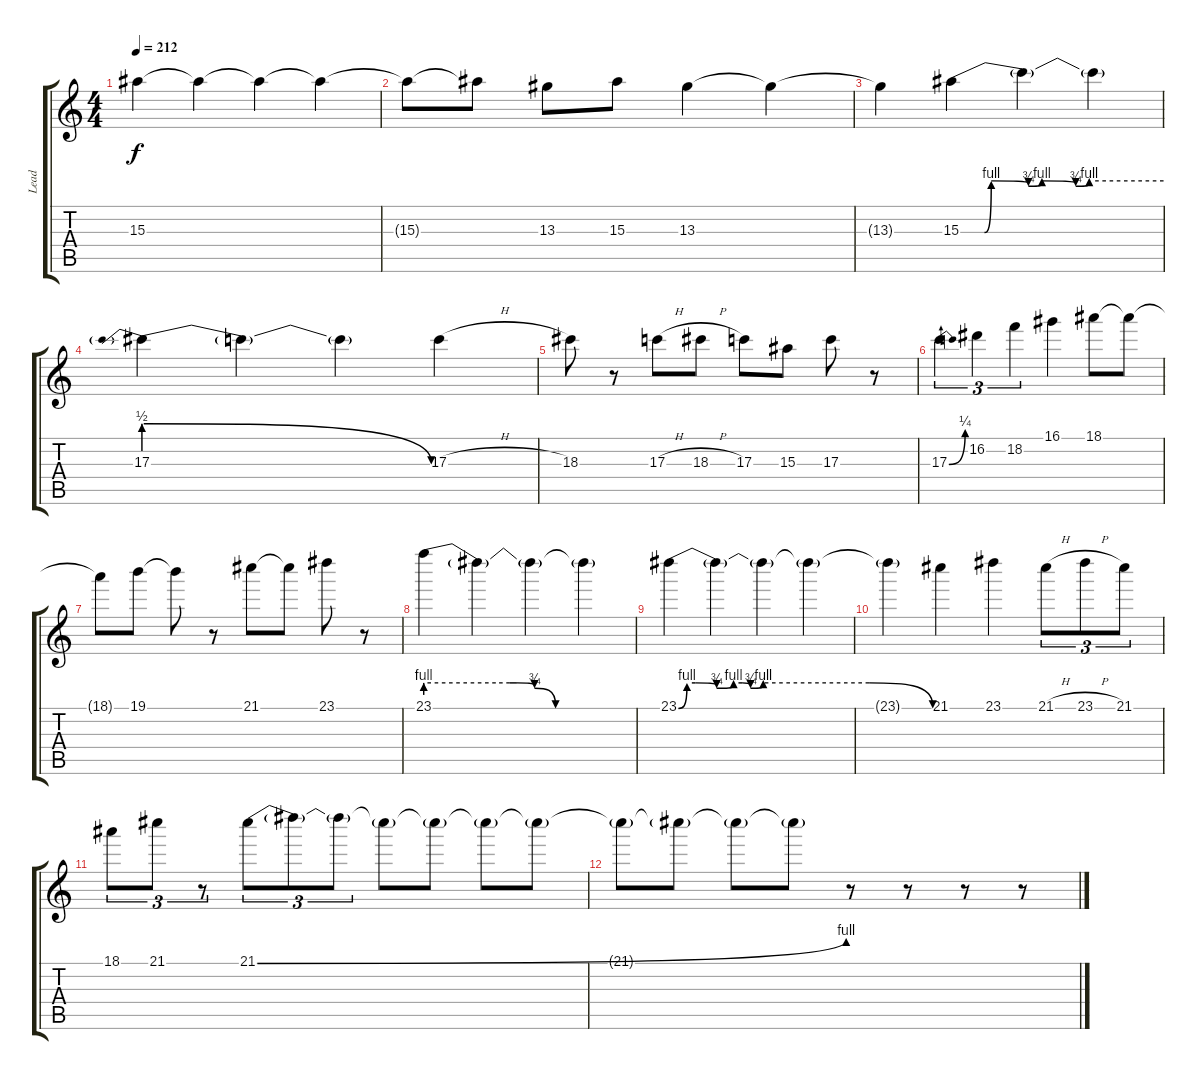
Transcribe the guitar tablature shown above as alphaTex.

\track ("Lead" "Lead") {instrument overdrivenguitar}
\staff {score tabs}
\tuning (E4 B3 G3 D3 A2 E2) {hide}
\ts (4 4)
\tempo 212
\clef g2
\ks c
15.3.4{dy f} 15.3{t}.4 15.3{t}.4 15.3{t}.4 |
15.3{t}.8 15.3{t}.8 13.3.8 15.3.8 13.3.4 13.3{t}.4 |
13.3{t}.4 15.3{be (custom 0 0 7 0 9 4 20 3 24 4 34 3 38 4 60 4)}.4 15.3{t}.4 15.3{t}.4 |
17.3{be (prebendrelease 0 2 60 0)}.4 17.3{t}.4 17.3{t}.4 17.3{h}.4 |
18.3.8 r.8 17.3{h}.8 18.3{h}.8 17.3.8 15.3.8 17.3.8 r.8 |
17.3{be (bend 0 0 60 1)}.4{tu (3 2)} 16.2.4{tu (3 2)} 18.2.4{tu (3 2)} 16.1.4 18.1.8 18.1{t}.8 |
18.1{t}.8 19.1.8 19.1{t}.8 r.8 21.1.8 21.1{t}.8 23.1.8 r.8 |
23.1{be (custom 0 4 20 4 24 4 26 4 31 3 37 0 40 0 60 0)}.4 23.1{t}.4 23.1{t}.4 23.1{t}.4 |
23.1{be (custom 0 0 2 4 4 4 9 3 13 4 15 4 17 3 20 4 45 4 60 0)}.4 23.1{t}.4 23.1{t}.4 23.1{t}.4 |
23.1{t}.4 21.1.4 23.1.4 21.1{h}.8{tu (3 2)} 23.1{h}.8{tu (3 2)} 21.1.8{tu (3 2)} |
18.1.8{tu (3 2)} 21.1.8{tu (3 2)} r.8{tu (3 2)} 21.1{be (bend 0 0 60 4)}.8{tu (3 2)} 21.1{t}.8{tu (3 2)} 21.1{t}.8{tu (3 2)} 21.1{t}.8 21.1{t}.8 21.1{t}.8 21.1{t}.8 |
21.1{t}.8 21.1{t}.8 21.1{t}.8 21.1{t}.8 r.8 r.8 r.8 r.8
